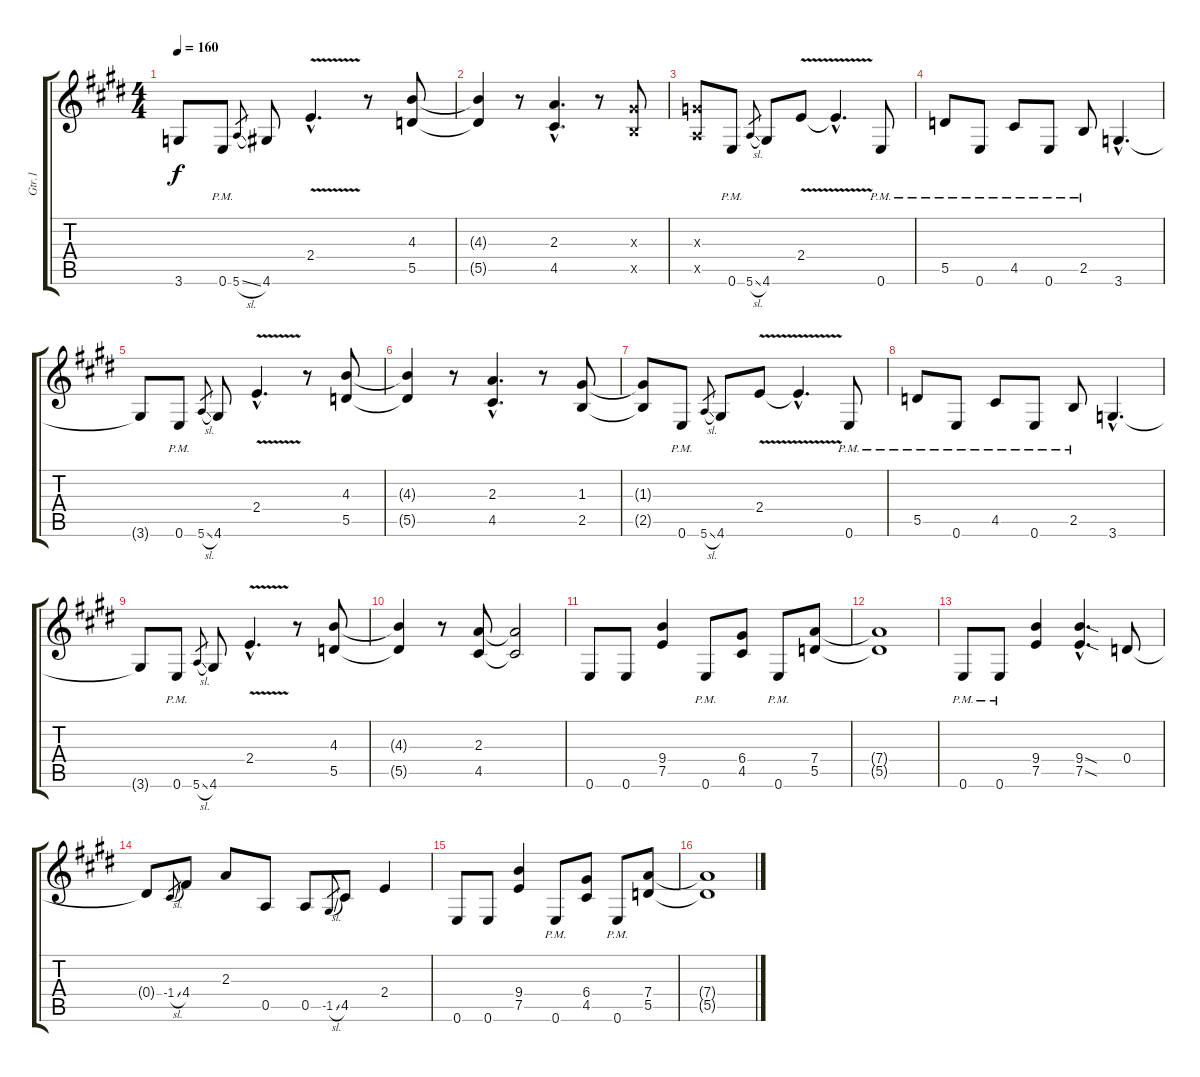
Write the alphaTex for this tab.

\track ("Gtr.1" "Gtr.1") {instrument distortionguitar}
\staff {score tabs}
\tuning (E4 B3 G3 D3 A2 E2) {hide}
\ts (4 4)
\tempo 160
\clef g2
\ks e
3.6{t}.8{dy f} 0.6{pm}.8 5.6{sl}.8{gr} 4.6.8 2.4{v hac}.4{d} r.8 (4.3 5.5).8 |
(4.3{t} 5.5{t}).4 r.8 (2.3{hac} 4.5{hac}).4{d} r.8 (1.3{x} 2.5{x}).8 |
(0.3{x} 0.5{x}).8 0.6{pm}.8 5.6{sl}.8{gr} 4.6.8 2.4{v}.8 2.4{hac t}.4{d} 0.6{pm}.8 |
5.5{pm}.8 0.6{pm}.8 4.5{pm}.8 0.6{pm}.8 2.5{pm}.8 3.6{hac}.4{d} |
3.6{t}.8 0.6{pm}.8 5.6{sl}.8{gr} 4.6.8 2.4{v hac}.4{d} r.8 (4.3 5.5).8 |
(4.3{t} 5.5{t}).4 r.8 (2.3{hac} 4.5{hac}).4{d} r.8 (1.3 2.5).8 |
(1.3{t} 2.5{t}).8 0.6{pm}.8 5.6{sl}.8{gr} 4.6.8 2.4{v}.8 2.4{hac t}.4{d} 0.6{pm}.8 |
5.5{pm}.8 0.6{pm}.8 4.5{pm}.8 0.6{pm}.8 2.5{pm}.8 3.6{hac}.4{d} |
3.6{t}.8 0.6{pm}.8 5.6{sl}.8{gr} 4.6.8 2.4{v hac}.4{d} r.8 (4.3 5.5).8 |
(4.3{t} 5.5{t}).4 r.8 (2.3 4.5).8 (2.3{t} 4.5{t}).2 |
0.6.8 0.6.8 (9.4 7.5).4 0.6{pm}.8 (6.4 4.5).8 0.6{pm}.8 (7.4 5.5).8 |
(7.4{t} 5.5{t}).1 |
0.6{pm}.8 0.6{pm}.8 (9.4 7.5).4 (9.4{sod hac} 7.5{sod hac}).4{d} 0.4.8 |
0.4{t}.8 -1.4{sl}.8{gr} 4.4.8 2.3.8 0.5.8 0.5.8 -1.5{sl}.8{gr} 4.5.8 2.4.4 |
0.6.8 0.6.8 (9.4 7.5).4 0.6{pm}.8 (6.4 4.5).8 0.6{pm}.8 (7.4 5.5).8 |
(7.4{t} 5.5{t}).1
